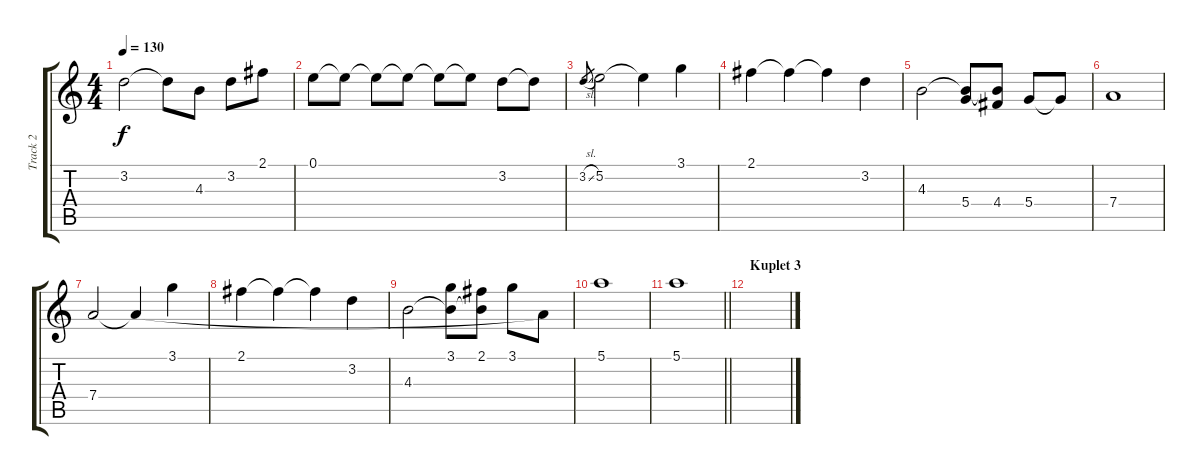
\track ("Track 2" "Track 2") {instrument acousticguitarsteel}
\staff {score tabs}
\tuning (E4 B3 G3 D3 A2 E2) {hide}
\ts (4 4)
\tempo 130
\clef g2
\ks c
3.2.2{dy f} 3.2{t}.8 4.3.8 3.2.8 2.1.8 |
0.1.8 0.1{t}.8 0.1{t}.8 0.1{t}.8 0.1{t}.8 0.1{t}.8 3.2.8 3.2{t}.8 |
3.2{sl}.8{gr} 5.2.2 5.2{t}.4 3.1.4 |
2.1.4 2.1{t}.4 2.1{t}.4 3.2.4 |
4.3.2 (4.3{t} 5.4).8 (4.3{t} 4.4).8 5.4.8 5.4{t}.8 |
7.4.1 |
7.4.2 7.4{t}.4 3.1.4 |
2.1.4 2.1{t}.4 2.1{t}.4 3.2.4 |
4.3.2 (3.1 4.3{t}).8 (2.1 4.3{t}).8 3.1.8 7.4{t}.8 |
5.1.1 |
\barLineRight lightlight
5.1.1 |
\section ("" "Kuplet 3")
